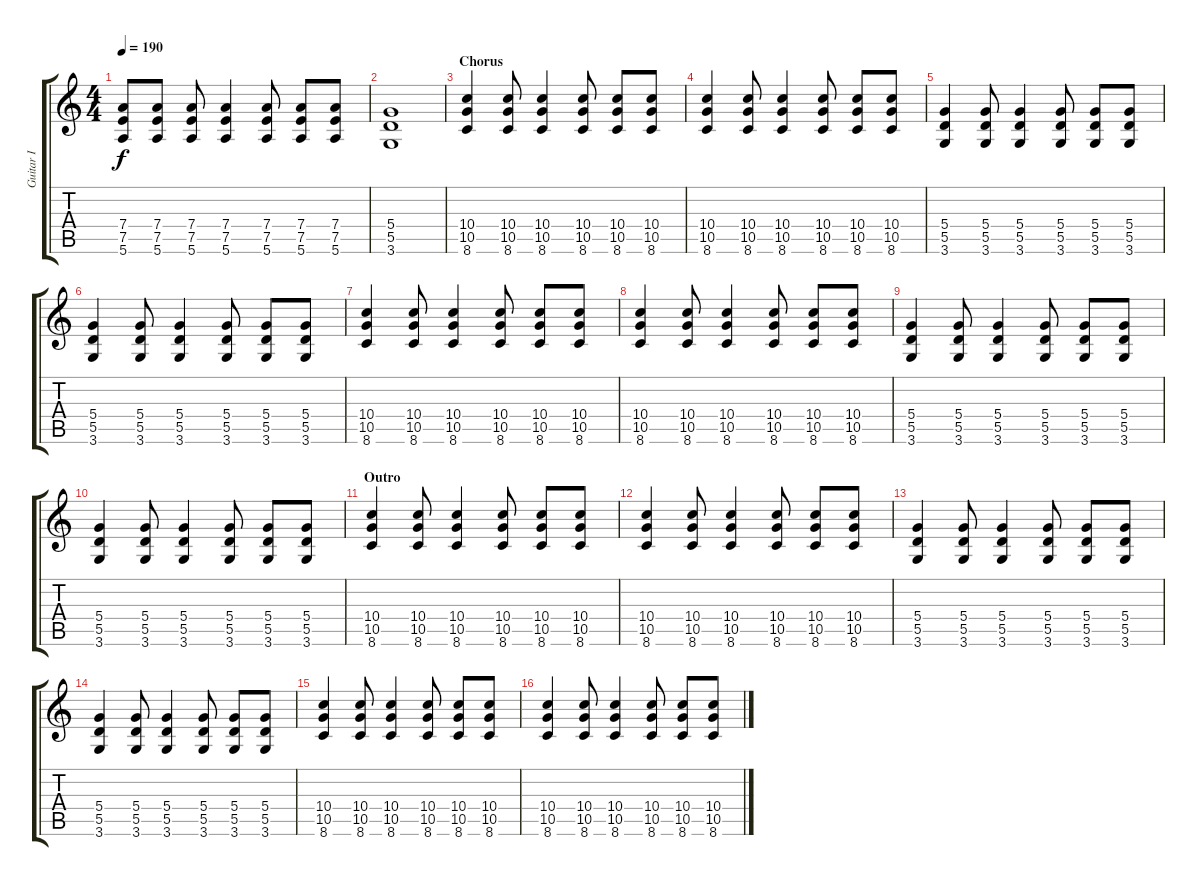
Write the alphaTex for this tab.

\track ("Guitar I" "Guitar I") {instrument distortionguitar}
\staff {score tabs}
\tuning (E4 B3 G3 D3 A2 E2) {hide}
\ts (4 4)
\tempo 190
\clef g2
\ks c
(7.4 7.5 5.6).8{dy f} (7.4 7.5 5.6).8 (7.4 7.5 5.6).8 (7.4 7.5 5.6).4 (7.4 7.5 5.6).8 (7.4 7.5 5.6).8 (7.4 7.5 5.6).8 |
(5.4 5.5 3.6).1 |
\section ("" "Chorus")
(10.4 10.5 8.6).4 (10.4 10.5 8.6).8 (10.4 10.5 8.6).4 (10.4 10.5 8.6).8 (10.4 10.5 8.6).8 (10.4 10.5 8.6).8 |
(10.4 10.5 8.6).4 (10.4 10.5 8.6).8 (10.4 10.5 8.6).4 (10.4 10.5 8.6).8 (10.4 10.5 8.6).8 (10.4 10.5 8.6).8 |
(5.4 5.5 3.6).4 (5.4 5.5 3.6).8 (5.4 5.5 3.6).4 (5.4 5.5 3.6).8 (5.4 5.5 3.6).8 (5.4 5.5 3.6).8 |
(5.4 5.5 3.6).4 (5.4 5.5 3.6).8 (5.4 5.5 3.6).4 (5.4 5.5 3.6).8 (5.4 5.5 3.6).8 (5.4 5.5 3.6).8 |
(10.4 10.5 8.6).4 (10.4 10.5 8.6).8 (10.4 10.5 8.6).4 (10.4 10.5 8.6).8 (10.4 10.5 8.6).8 (10.4 10.5 8.6).8 |
(10.4 10.5 8.6).4 (10.4 10.5 8.6).8 (10.4 10.5 8.6).4 (10.4 10.5 8.6).8 (10.4 10.5 8.6).8 (10.4 10.5 8.6).8 |
(5.4 5.5 3.6).4 (5.4 5.5 3.6).8 (5.4 5.5 3.6).4 (5.4 5.5 3.6).8 (5.4 5.5 3.6).8 (5.4 5.5 3.6).8 |
(5.4 5.5 3.6).4 (5.4 5.5 3.6).8 (5.4 5.5 3.6).4 (5.4 5.5 3.6).8 (5.4 5.5 3.6).8 (5.4 5.5 3.6).8 |
\section ("" "Outro")
(10.4 10.5 8.6).4 (10.4 10.5 8.6).8 (10.4 10.5 8.6).4 (10.4 10.5 8.6).8 (10.4 10.5 8.6).8 (10.4 10.5 8.6).8 |
(10.4 10.5 8.6).4 (10.4 10.5 8.6).8 (10.4 10.5 8.6).4 (10.4 10.5 8.6).8 (10.4 10.5 8.6).8 (10.4 10.5 8.6).8 |
(5.4 5.5 3.6).4 (5.4 5.5 3.6).8 (5.4 5.5 3.6).4 (5.4 5.5 3.6).8 (5.4 5.5 3.6).8 (5.4 5.5 3.6).8 |
(5.4 5.5 3.6).4 (5.4 5.5 3.6).8 (5.4 5.5 3.6).4 (5.4 5.5 3.6).8 (5.4 5.5 3.6).8 (5.4 5.5 3.6).8 |
(10.4 10.5 8.6).4 (10.4 10.5 8.6).8 (10.4 10.5 8.6).4 (10.4 10.5 8.6).8 (10.4 10.5 8.6).8 (10.4 10.5 8.6).8 |
(10.4 10.5 8.6).4 (10.4 10.5 8.6).8 (10.4 10.5 8.6).4 (10.4 10.5 8.6).8 (10.4 10.5 8.6).8 (10.4 10.5 8.6).8
